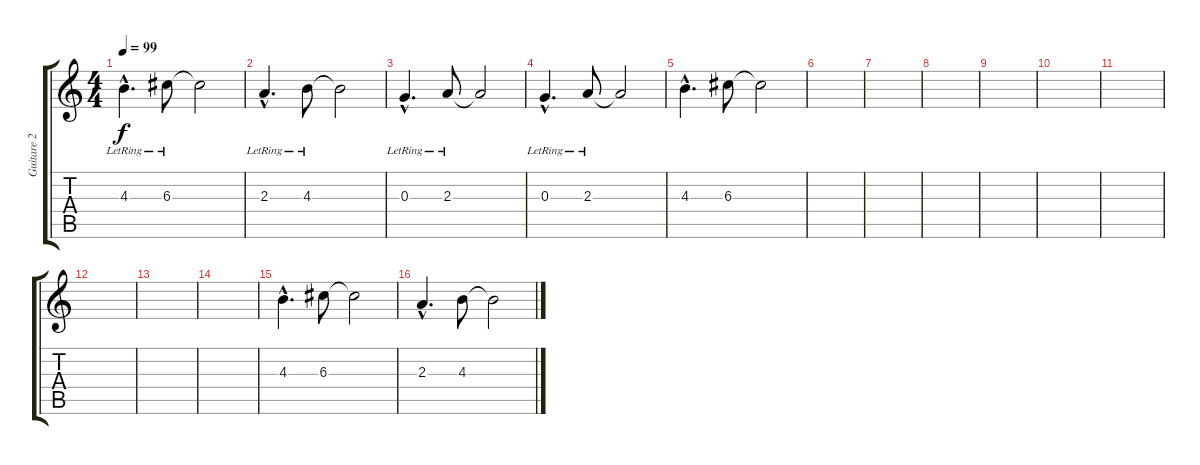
\track ("Guitare 2" "Guitare 2") {instrument electricguitarclean}
\staff {score tabs}
\tuning (E4 B3 G3 D3 A2 E2) {hide}
\ts (4 4)
\tempo 99
\clef g2
\ks c
4.3{hac lr}.4{d dy f} 6.3{lr}.8 6.3{t}.2 |
2.3{hac lr}.4{d} 4.3{lr}.8 4.3{t}.2 |
0.3{hac lr}.4{d} 2.3{lr}.8 2.3{t}.2 |
0.3{hac lr}.4{d} 2.3{lr}.8 2.3{t}.2 |
4.3{hac}.4{d} 6.3.8 6.3{t}.2 |
|
|
|
|
|
|
|
|
|
4.3{hac}.4{d} 6.3.8 6.3{t}.2 |
2.3{hac}.4{d} 4.3.8 4.3{t}.2
